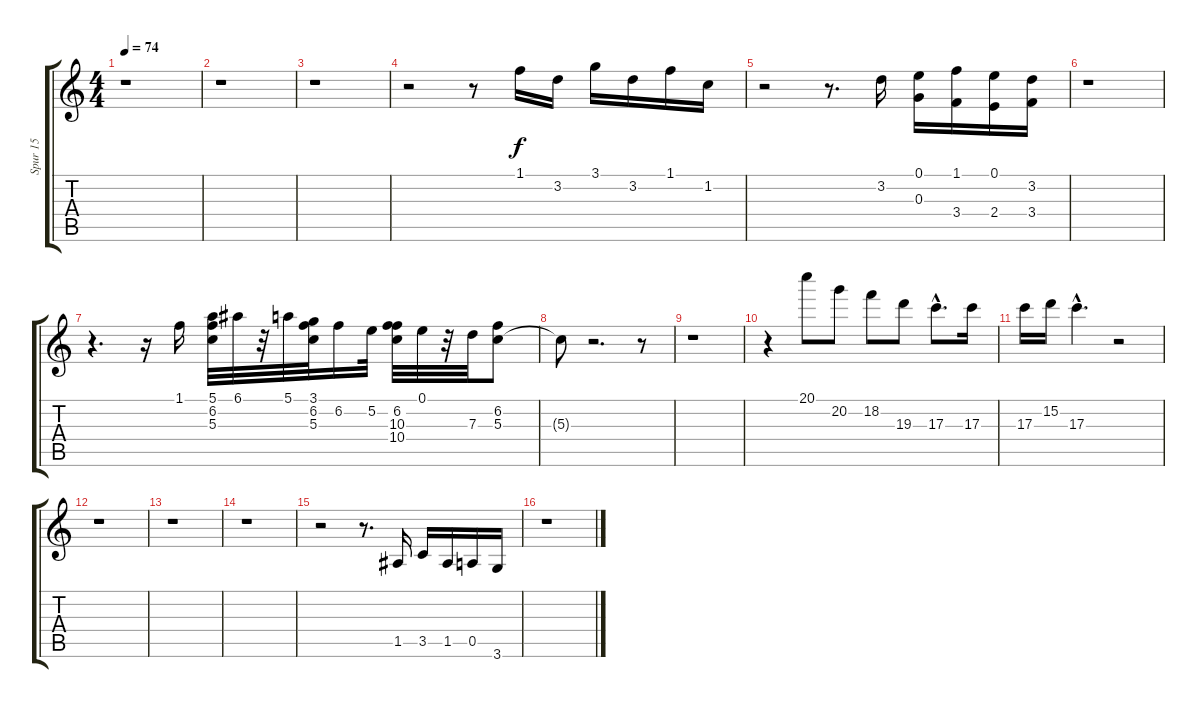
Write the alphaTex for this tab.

\track ("Spur 15" "Spur 15") {instrument electricguitarclean}
\staff {score tabs}
\tuning (E4 B3 G3 D3 A2 E2) {hide}
\ts (4 4)
\tempo 74
\clef g2
\ks c
r.1{dy f} |
r.1 |
r.1 |
r.2 r.8 1.1.16 3.2.16 3.1.16 3.2.16 1.1.16 1.2.16 |
r.2 r.8{d} 3.2.16 (0.1 0.3).16 (1.1 3.4).16 (0.1 2.4).16 (3.2 3.4).16 |
r.1 |
r.4{d} r.16 1.1.16 (5.1 6.2 5.3).32 6.1.32 r.32 5.1.32 (3.1 6.2 5.3).32 6.2.16 5.2.32 (6.2 10.3 10.4).32 0.1.32 r.32 7.3.32 (6.2 5.3).8 |
5.3{t}.8 r.2{d} r.8 |
r.1 |
r.4 20.1.8 20.2.8 18.2.8 19.3.8 17.3{hac}.8{d} 17.3.16 |
17.3.16 15.2.16 17.3{hac}.4{d} r.2 |
r.1 |
r.1 |
r.1 |
r.2 r.8{d} 1.5.16 3.5.16 1.5.16 0.5.16 3.6.16 |
r.1
